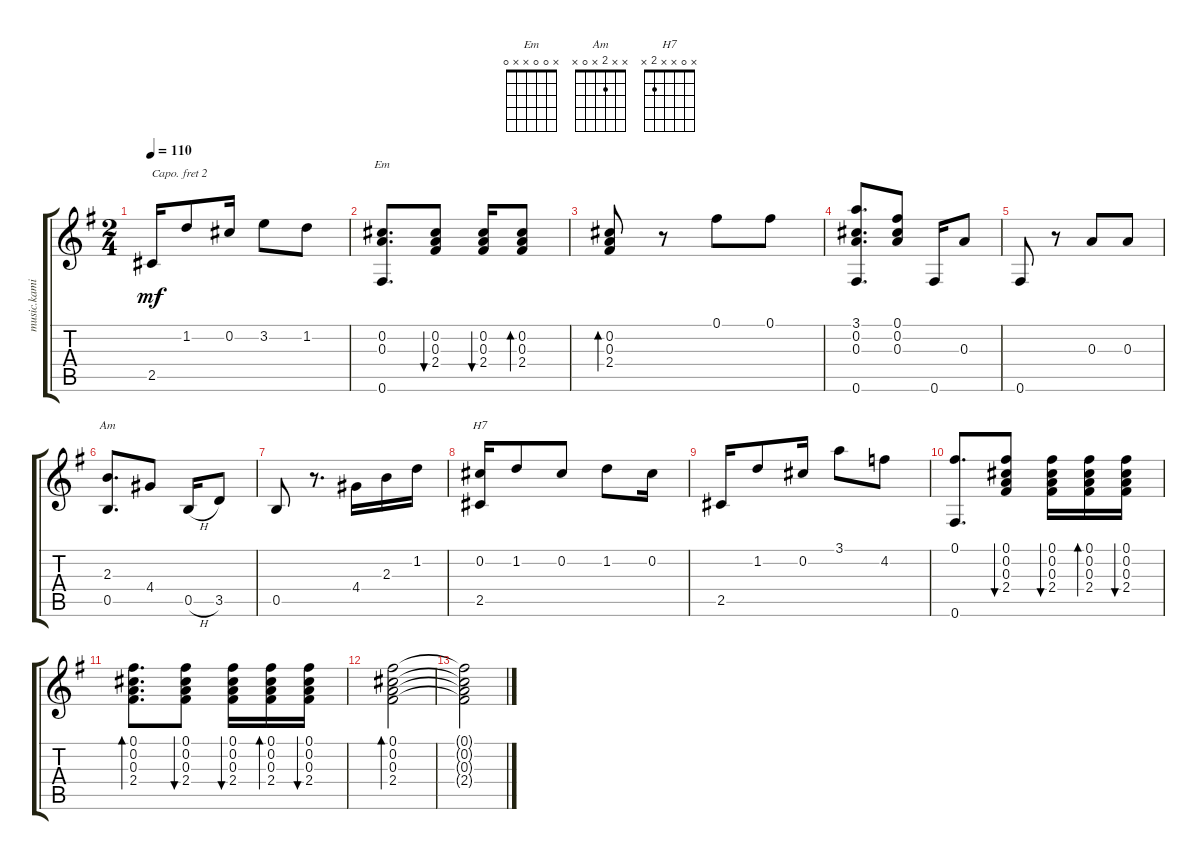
\track ("" "music.kami") {instrument acousticguitarsteel}
\staff {score tabs}
\capo 2
\tuning (E4 B3 G3 D3 A2 E2) {hide}
\chord ("Em" x 0 0 x x 0)
\chord ("Am" x x 2 x 0 x)
\chord ("H7" x 0 x x 2 x)
\ts (2 4)
\tempo 110
\clef g2
\ks eminor
2.5.16{dy mf} 1.2.8 0.2.16 3.2.8 1.2.8 |
(0.2 0.3 0.6).8{d ch "Em"} (0.2 0.3 2.4).8{bu 30} (0.2 0.3 2.4).16{bu 30} (0.2 0.3 2.4).8{bd 30} |
(0.2 0.3 2.4).8{bd 30} r.8 0.1.8 0.1.8 |
(3.1 0.2 0.3 0.6).8{d} (0.1 0.2 0.3).8 0.6.16 0.3.8 |
0.6.8 r.8 0.3.8 0.3.8 |
(2.3 0.5).8{d ch "Am"} 4.4.8 0.5{h}.16 3.5.8 |
0.5.8 r.8{d} 4.4.16 2.3.16 1.2.16 |
(0.2 2.5).16{ch "H7"} 1.2.8 0.2.8 1.2.8 0.2.16 |
2.5.16 1.2.8 0.2.16 3.1.8 4.2.8 |
(0.1 0.6).8{d} (0.1 0.2 0.3 2.4).8{bu 30} (0.1 0.2 0.3 2.4).16{bu 30} (0.1 0.2 0.3 2.4).16{bd 30} (0.1 0.2 0.3 2.4).16{bu 30} |
(0.1 0.2 0.3 2.4).8{d bd 30} (0.1 0.2 0.3 2.4).8{bu 30} (0.1 0.2 0.3 2.4).16{bu 30} (0.1 0.2 0.3 2.4).16{bd 30} (0.1 0.2 0.3 2.4).16{bu 30} |
(0.1 0.2 0.3 2.4).2{bd 30} |
(0.1{t} 0.2{t} 0.3{t} 2.4{t}).2
